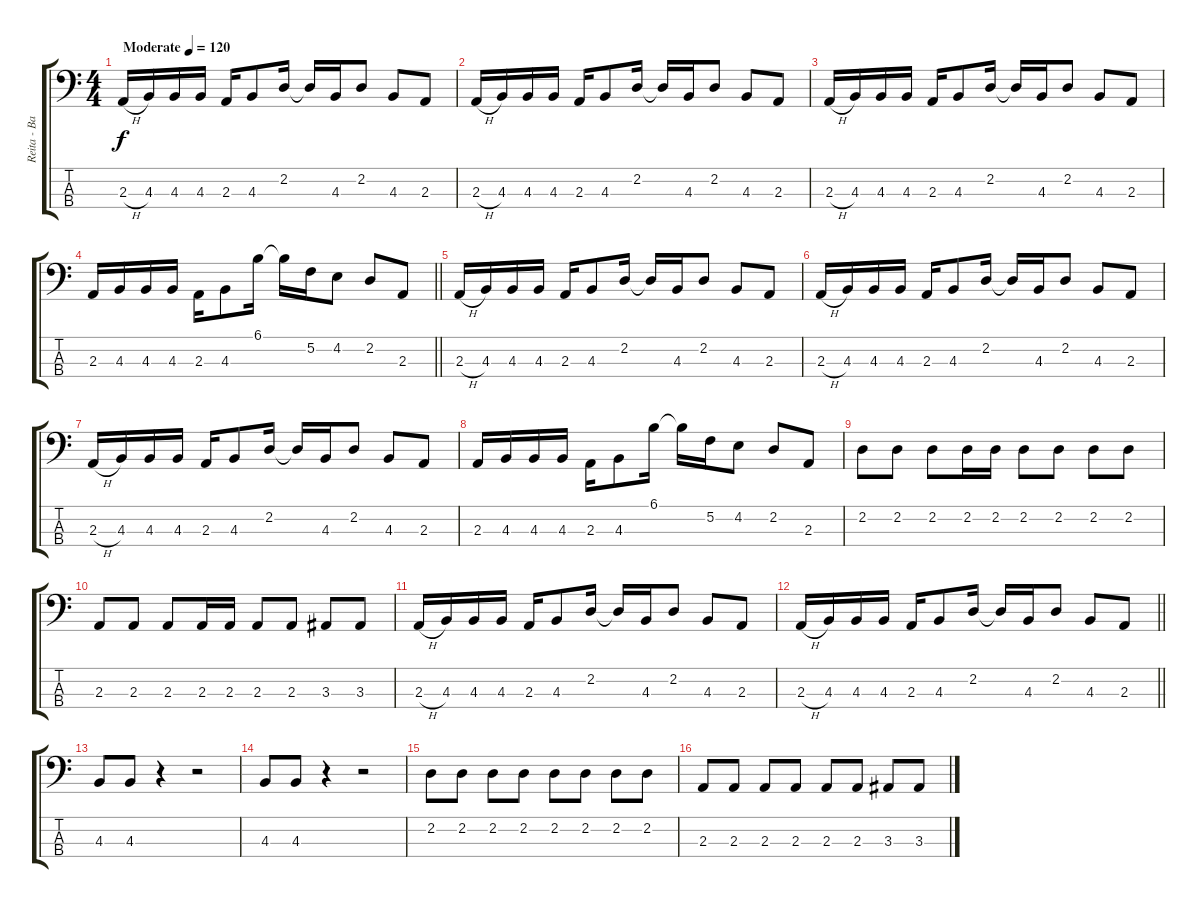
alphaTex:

\track ("Reita - Bass" "Reita - Ba") {instrument electricbasspick}
\staff {score tabs}
\tuning (F2 C2 G1 D1) {hide}
\ts (4 4)
\tempo (120 "Moderate")
\clef f4
\ks c
2.3{h}.16{dy f instrument electricbasspick} 4.3.16 4.3.16 4.3.16 2.3.16 4.3.8 2.2.16 2.2{t}.16 4.3.16 2.2.8 4.3.8 2.3.8 |
2.3{h}.16 4.3.16 4.3.16 4.3.16 2.3.16 4.3.8 2.2.16 2.2{t}.16 4.3.16 2.2.8 4.3.8 2.3.8 |
2.3{h}.16 4.3.16 4.3.16 4.3.16 2.3.16 4.3.8 2.2.16 2.2{t}.16 4.3.16 2.2.8 4.3.8 2.3.8 |
\barLineRight lightlight
2.3.16 4.3.16 4.3.16 4.3.16 2.3.16 4.3.8 6.1.16 6.1{t}.16 5.2.16 4.2.8 2.2.8 2.3.8 |
2.3{h}.16 4.3.16 4.3.16 4.3.16 2.3.16 4.3.8 2.2.16 2.2{t}.16 4.3.16 2.2.8 4.3.8 2.3.8 |
2.3{h}.16 4.3.16 4.3.16 4.3.16 2.3.16 4.3.8 2.2.16 2.2{t}.16 4.3.16 2.2.8 4.3.8 2.3.8 |
2.3{h}.16 4.3.16 4.3.16 4.3.16 2.3.16 4.3.8 2.2.16 2.2{t}.16 4.3.16 2.2.8 4.3.8 2.3.8 |
2.3.16 4.3.16 4.3.16 4.3.16 2.3.16 4.3.8 6.1.16 6.1{t}.16 5.2.16 4.2.8 2.2.8 2.3.8 |
2.2.8 2.2.8 2.2.8 2.2.16 2.2.16 2.2.8 2.2.8 2.2.8 2.2.8 |
2.3.8 2.3.8 2.3.8 2.3.16 2.3.16 2.3.8 2.3.8 3.3.8 3.3.8 |
2.3{h}.16 4.3.16 4.3.16 4.3.16 2.3.16 4.3.8 2.2.16 2.2{t}.16 4.3.16 2.2.8 4.3.8 2.3.8 |
\barLineRight lightlight
2.3{h}.16 4.3.16 4.3.16 4.3.16 2.3.16 4.3.8 2.2.16 2.2{t}.16 4.3.16 2.2.8 4.3.8 2.3.8 |
4.3.8 4.3.8 r.4 r.2 |
4.3.8 4.3.8 r.4 r.2 |
2.2.8 2.2.8 2.2.8 2.2.8 2.2.8 2.2.8 2.2.8 2.2.8 |
2.3.8 2.3.8 2.3.8 2.3.8 2.3.8 2.3.8 3.3.8 3.3.8
